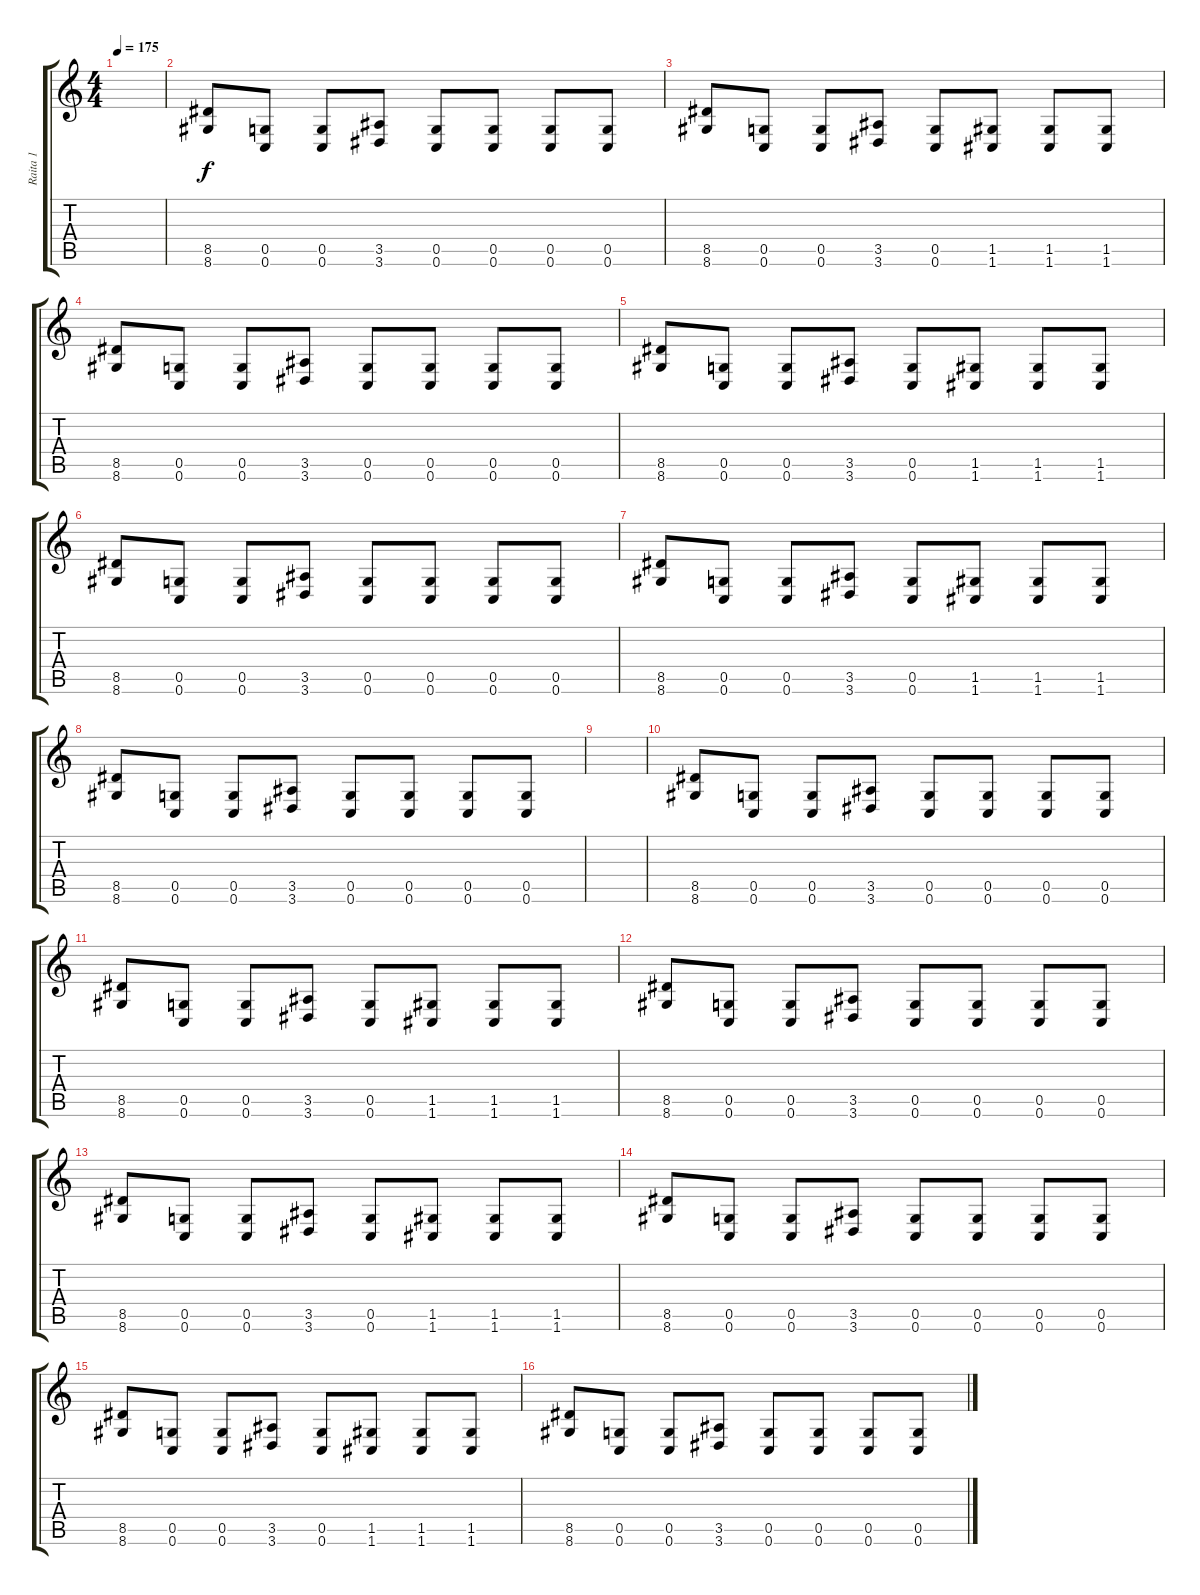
\track ("Raita 1" "Raita 1") {instrument distortionguitar}
\staff {score tabs}
\tuning (E4 C4 G3 C3 G2 C2) {hide}
\ts (4 4)
\tempo 175
\clef g2
\ks c
|
(8.5 8.6).8 (0.5 0.6).8 (0.5 0.6).8 (3.5 3.6).8 (0.5 0.6).8 (0.5 0.6).8 (0.5 0.6).8 (0.5 0.6).8 |
(8.5 8.6).8 (0.5 0.6).8 (0.5 0.6).8 (3.5 3.6).8 (0.5 0.6).8 (1.5 1.6).8 (1.5 1.6).8 (1.5 1.6).8 |
(8.5 8.6).8 (0.5 0.6).8 (0.5 0.6).8 (3.5 3.6).8 (0.5 0.6).8 (0.5 0.6).8 (0.5 0.6).8 (0.5 0.6).8 |
(8.5 8.6).8 (0.5 0.6).8 (0.5 0.6).8 (3.5 3.6).8 (0.5 0.6).8 (1.5 1.6).8 (1.5 1.6).8 (1.5 1.6).8 |
(8.5 8.6).8 (0.5 0.6).8 (0.5 0.6).8 (3.5 3.6).8 (0.5 0.6).8 (0.5 0.6).8 (0.5 0.6).8 (0.5 0.6).8 |
(8.5 8.6).8 (0.5 0.6).8 (0.5 0.6).8 (3.5 3.6).8 (0.5 0.6).8 (1.5 1.6).8 (1.5 1.6).8 (1.5 1.6).8 |
(8.5 8.6).8 (0.5 0.6).8 (0.5 0.6).8 (3.5 3.6).8 (0.5 0.6).8 (0.5 0.6).8 (0.5 0.6).8 (0.5 0.6).8 |
|
(8.5 8.6).8 (0.5 0.6).8 (0.5 0.6).8 (3.5 3.6).8 (0.5 0.6).8 (0.5 0.6).8 (0.5 0.6).8 (0.5 0.6).8 |
(8.5 8.6).8 (0.5 0.6).8 (0.5 0.6).8 (3.5 3.6).8 (0.5 0.6).8 (1.5 1.6).8 (1.5 1.6).8 (1.5 1.6).8 |
(8.5 8.6).8 (0.5 0.6).8 (0.5 0.6).8 (3.5 3.6).8 (0.5 0.6).8 (0.5 0.6).8 (0.5 0.6).8 (0.5 0.6).8 |
(8.5 8.6).8 (0.5 0.6).8 (0.5 0.6).8 (3.5 3.6).8 (0.5 0.6).8 (1.5 1.6).8 (1.5 1.6).8 (1.5 1.6).8 |
(8.5 8.6).8 (0.5 0.6).8 (0.5 0.6).8 (3.5 3.6).8 (0.5 0.6).8 (0.5 0.6).8 (0.5 0.6).8 (0.5 0.6).8 |
(8.5 8.6).8 (0.5 0.6).8 (0.5 0.6).8 (3.5 3.6).8 (0.5 0.6).8 (1.5 1.6).8 (1.5 1.6).8 (1.5 1.6).8 |
(8.5 8.6).8 (0.5 0.6).8 (0.5 0.6).8 (3.5 3.6).8 (0.5 0.6).8 (0.5 0.6).8 (0.5 0.6).8 (0.5 0.6).8
